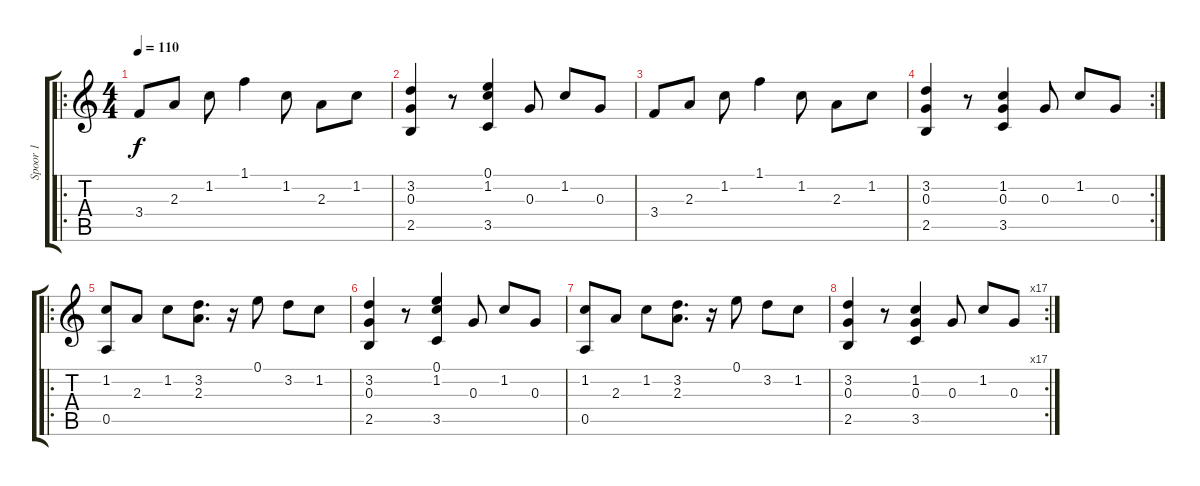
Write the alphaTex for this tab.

\track ("Spoor 1" "Spoor 1") {instrument acousticguitarsteel}
\staff {score tabs}
\tuning (E4 B3 G3 D3 A2 E2) {hide}
\ro
\ts (4 4)
\tempo 110
\clef g2
\ks c
3.4.8{dy f} 2.3.8 1.2.8 1.1.4 1.2.8 2.3.8 1.2.8 |
(3.2 0.3 2.5).4 r.8 (0.1 1.2 3.5).4 0.3.8 1.2.8 0.3.8 |
3.4.8 2.3.8 1.2.8 1.1.4 1.2.8 2.3.8 1.2.8 |
\rc 2
(3.2 0.3 2.5).4 r.8 (1.2 0.3 3.5).4 0.3.8 1.2.8 0.3.8 |
\ro
(1.2 0.5).8 2.3.8 1.2.8 (3.2 2.3).8{d} r.16 0.1.8 3.2.8 1.2.8 |
(3.2 0.3 2.5).4 r.8 (0.1 1.2 3.5).4 0.3.8 1.2.8 0.3.8 |
(1.2 0.5).8 2.3.8 1.2.8 (3.2 2.3).8{d} r.16 0.1.8 3.2.8 1.2.8 |
\rc 17
(3.2 0.3 2.5).4 r.8 (1.2 0.3 3.5).4 0.3.8 1.2.8 0.3.8
